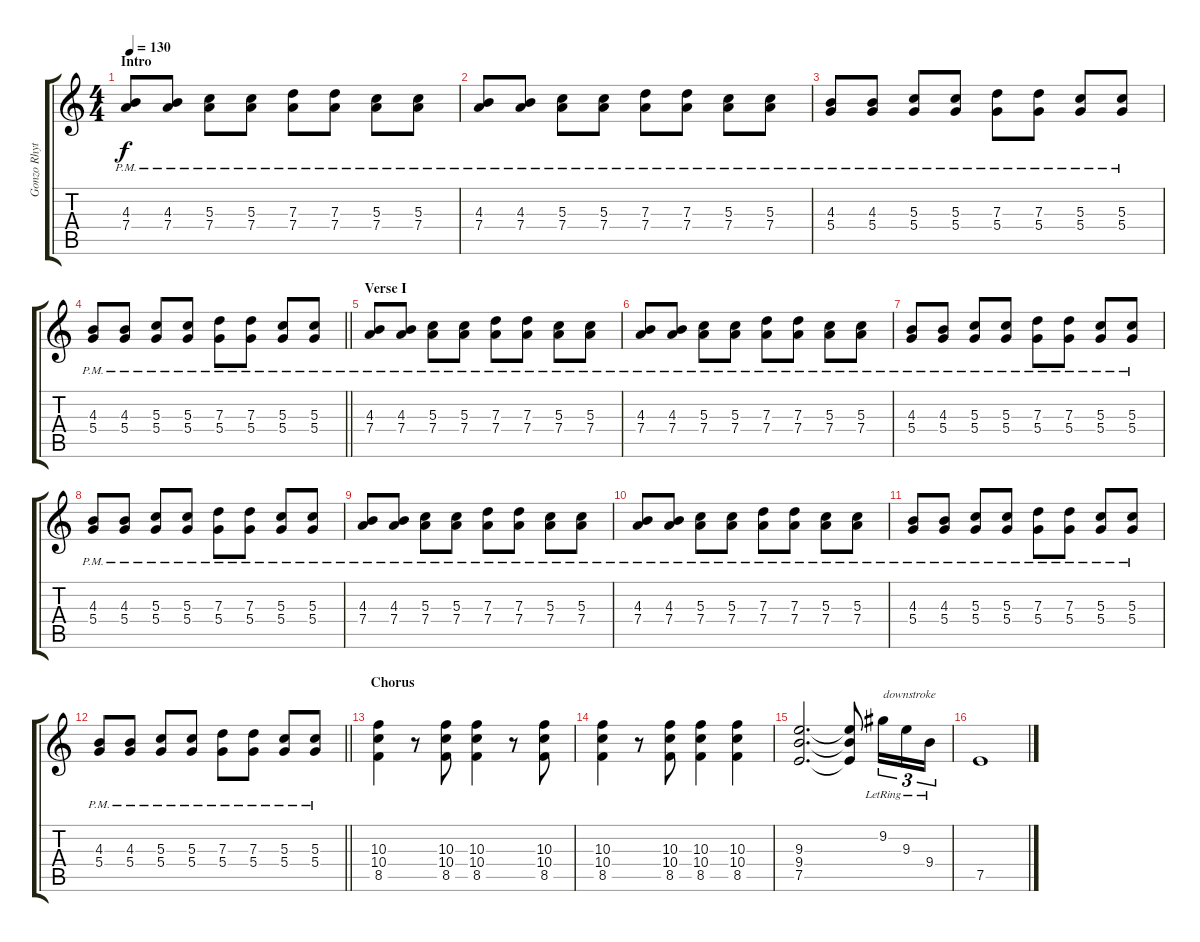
\track ("Gonzo Rhythm" "Gonzo Rhyt") {instrument distortionguitar}
\staff {score tabs}
\tuning (E4 B3 G3 D3 A2 E2) {hide}
\ts (4 4)
\section ("" "Intro")
\tempo 130
\clef g2
\ks c
(4.3{pm} 7.4{pm}).8{dy f instrument distortionguitar} (4.3{pm} 7.4{pm}).8 (5.3{pm} 7.4{pm}).8 (5.3{pm} 7.4{pm}).8 (7.3{pm} 7.4{pm}).8 (7.3{pm} 7.4{pm}).8 (5.3{pm} 7.4{pm}).8 (5.3{pm} 7.4{pm}).8 |
(4.3{pm} 7.4{pm}).8 (4.3{pm} 7.4{pm}).8 (5.3{pm} 7.4{pm}).8 (5.3{pm} 7.4{pm}).8 (7.3{pm} 7.4{pm}).8 (7.3{pm} 7.4{pm}).8 (5.3{pm} 7.4{pm}).8 (5.3{pm} 7.4{pm}).8 |
(4.3{pm} 5.4{pm}).8 (4.3{pm} 5.4{pm}).8 (5.3{pm} 5.4{pm}).8 (5.3{pm} 5.4{pm}).8 (7.3{pm} 5.4{pm}).8 (7.3{pm} 5.4{pm}).8 (5.3{pm} 5.4{pm}).8 (5.3{pm} 5.4{pm}).8 |
\barLineRight lightlight
(4.3{pm} 5.4{pm}).8 (4.3{pm} 5.4{pm}).8 (5.3{pm} 5.4{pm}).8 (5.3{pm} 5.4{pm}).8 (7.3{pm} 5.4{pm}).8 (7.3{pm} 5.4{pm}).8 (5.3{pm} 5.4{pm}).8 (5.3{pm} 5.4{pm}).8 |
\section ("" "Verse I")
(4.3{pm} 7.4{pm}).8 (4.3{pm} 7.4{pm}).8 (5.3{pm} 7.4{pm}).8 (5.3{pm} 7.4{pm}).8 (7.3{pm} 7.4{pm}).8 (7.3{pm} 7.4{pm}).8 (5.3{pm} 7.4{pm}).8 (5.3{pm} 7.4{pm}).8 |
(4.3{pm} 7.4{pm}).8 (4.3{pm} 7.4{pm}).8 (5.3{pm} 7.4{pm}).8 (5.3{pm} 7.4{pm}).8 (7.3{pm} 7.4{pm}).8 (7.3{pm} 7.4{pm}).8 (5.3{pm} 7.4{pm}).8 (5.3{pm} 7.4{pm}).8 |
(4.3{pm} 5.4{pm}).8 (4.3{pm} 5.4{pm}).8 (5.3{pm} 5.4{pm}).8 (5.3{pm} 5.4{pm}).8 (7.3{pm} 5.4{pm}).8 (7.3{pm} 5.4{pm}).8 (5.3{pm} 5.4{pm}).8 (5.3{pm} 5.4{pm}).8 |
(4.3{pm} 5.4{pm}).8 (4.3{pm} 5.4{pm}).8 (5.3{pm} 5.4{pm}).8 (5.3{pm} 5.4{pm}).8 (7.3{pm} 5.4{pm}).8 (7.3{pm} 5.4{pm}).8 (5.3{pm} 5.4{pm}).8 (5.3{pm} 5.4{pm}).8 |
(4.3{pm} 7.4{pm}).8 (4.3{pm} 7.4{pm}).8 (5.3{pm} 7.4{pm}).8 (5.3{pm} 7.4{pm}).8 (7.3{pm} 7.4{pm}).8 (7.3{pm} 7.4{pm}).8 (5.3{pm} 7.4{pm}).8 (5.3{pm} 7.4{pm}).8 |
(4.3{pm} 7.4{pm}).8 (4.3{pm} 7.4{pm}).8 (5.3{pm} 7.4{pm}).8 (5.3{pm} 7.4{pm}).8 (7.3{pm} 7.4{pm}).8 (7.3{pm} 7.4{pm}).8 (5.3{pm} 7.4{pm}).8 (5.3{pm} 7.4{pm}).8 |
(4.3{pm} 5.4{pm}).8 (4.3{pm} 5.4{pm}).8 (5.3{pm} 5.4{pm}).8 (5.3{pm} 5.4{pm}).8 (7.3{pm} 5.4{pm}).8 (7.3{pm} 5.4{pm}).8 (5.3{pm} 5.4{pm}).8 (5.3{pm} 5.4{pm}).8 |
\barLineRight lightlight
(4.3{pm} 5.4{pm}).8 (4.3{pm} 5.4{pm}).8 (5.3{pm} 5.4{pm}).8 (5.3{pm} 5.4{pm}).8 (7.3{pm} 5.4{pm}).8 (7.3{pm} 5.4{pm}).8 (5.3{pm} 5.4{pm}).8 (5.3{pm} 5.4{pm}).8 |
\section ("" "Chorus")
(10.3 10.4 8.5).4 r.8 (10.3 10.4 8.5).8 (10.3 10.4 8.5).4 r.8 (10.3 10.4 8.5).8 |
(10.3 10.4 8.5).4 r.8 (10.3 10.4 8.5).8 (10.3 10.4 8.5).4 (10.3 10.4 8.5).4 |
(9.3 9.4 7.5).2{d} (9.3{t} 9.4{t} 7.5{t}).8 9.2{lr}.16{tu (3 2) txt "downstroke"} 9.3{lr}.16{tu (3 2)} 9.4{lr}.16{tu (3 2)} |
7.5.1
